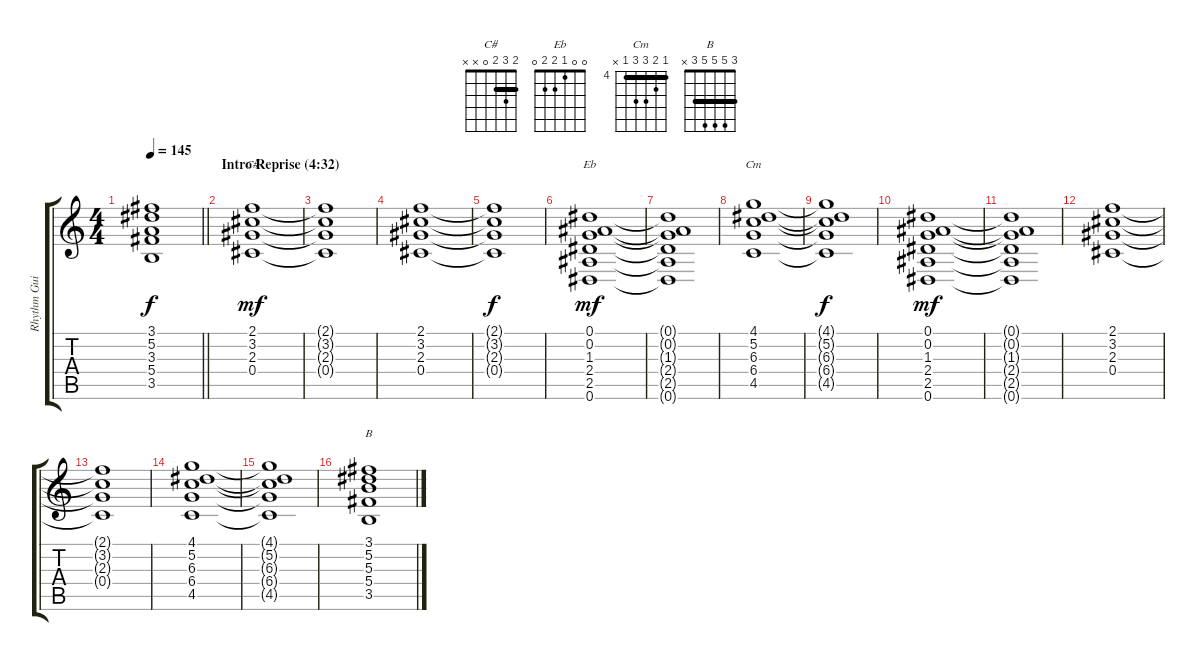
\track ("Rhythm Guitar" "Rhythm Gui") {instrument electricguitarjazz}
\staff {score tabs}
\tuning (Eb4 Bb3 Gb3 Db3 Ab2 Eb2) {hide}
\chord ("C#" 2 3 2 0 x x) {barre 2}
\chord ("Eb" 0 0 1 2 2 0)
\chord ("Cm" 4 5 6 6 4 x) {firstfret 4 barre 4}
\chord ("B" 3 5 5 5 3 x) {barre 3}
\ts (4 4)
\tempo 145
\clef g2
\barLineRight lightlight
\ks c
(3.1{t} 5.2{t} 3.3{t} 5.4{t} 3.5{t}).1{dy f} |
\section ("" "Intro Reprise (4:32)")
(2.1 3.2 2.3 0.4).1{ch "C#" dy mf} |
(2.1{t} 3.2{t} 2.3{t} 0.4{t}).1 |
(2.1 3.2 2.3 0.4).1 |
(2.1{t} 3.2{t} 2.3{t} 0.4{t}).1{dy f} |
(0.1 0.2 1.3 2.4 2.5 0.6).1{ch "Eb" dy mf} |
(0.1{t} 0.2{t} 1.3{t} 2.4{t} 2.5{t} 0.6{t}).1 |
(4.1 5.2 6.3 6.4 4.5).1{ch "Cm"} |
(4.1{t} 5.2{t} 6.3{t} 6.4{t} 4.5{t}).1{dy f} |
(0.1 0.2 1.3 2.4 2.5 0.6).1{dy mf} |
(0.1{t} 0.2{t} 1.3{t} 2.4{t} 2.5{t} 0.6{t}).1 |
(2.1 3.2 2.3 0.4).1 |
(2.1{t} 3.2{t} 2.3{t} 0.4{t}).1 |
(4.1 5.2 6.3 6.4 4.5).1 |
(4.1{t} 5.2{t} 6.3{t} 6.4{t} 4.5{t}).1 |
(3.1 5.2 5.3 5.4 3.5).1{ch "B"}
